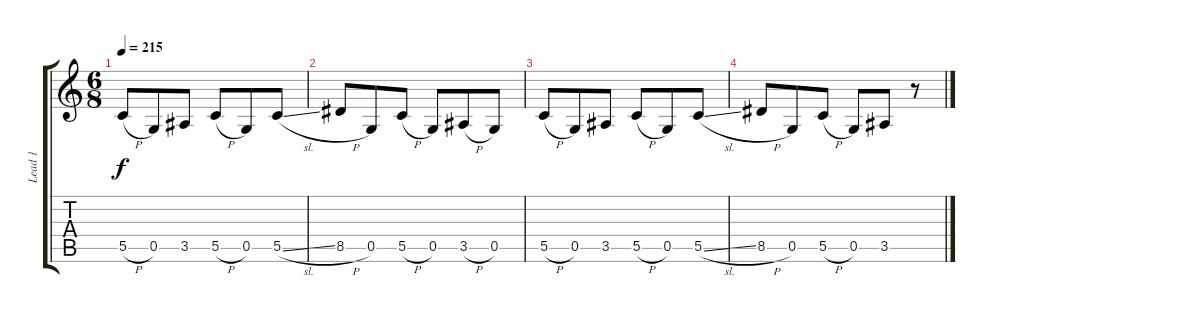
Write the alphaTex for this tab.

\track ("Lead 1" "Lead 1") {instrument distortionguitar}
\staff {score tabs}
\tuning (D4 A3 F3 C3 G2 C2) {hide}
\ts (6 8)
\tempo 215
\clef g2
\ks c
5.5{h}.8{dy f} 0.5.8 3.5.8 5.5{h}.8 0.5.8 5.5{sl}.8 |
8.5{h}.8 0.5.8 5.5{h}.8 0.5.8 3.5{h}.8 0.5.8 |
5.5{h}.8 0.5.8 3.5.8 5.5{h}.8 0.5.8 5.5{sl}.8 |
8.5{h}.8 0.5.8 5.5{h}.8 0.5.8 3.5.8 r.8
